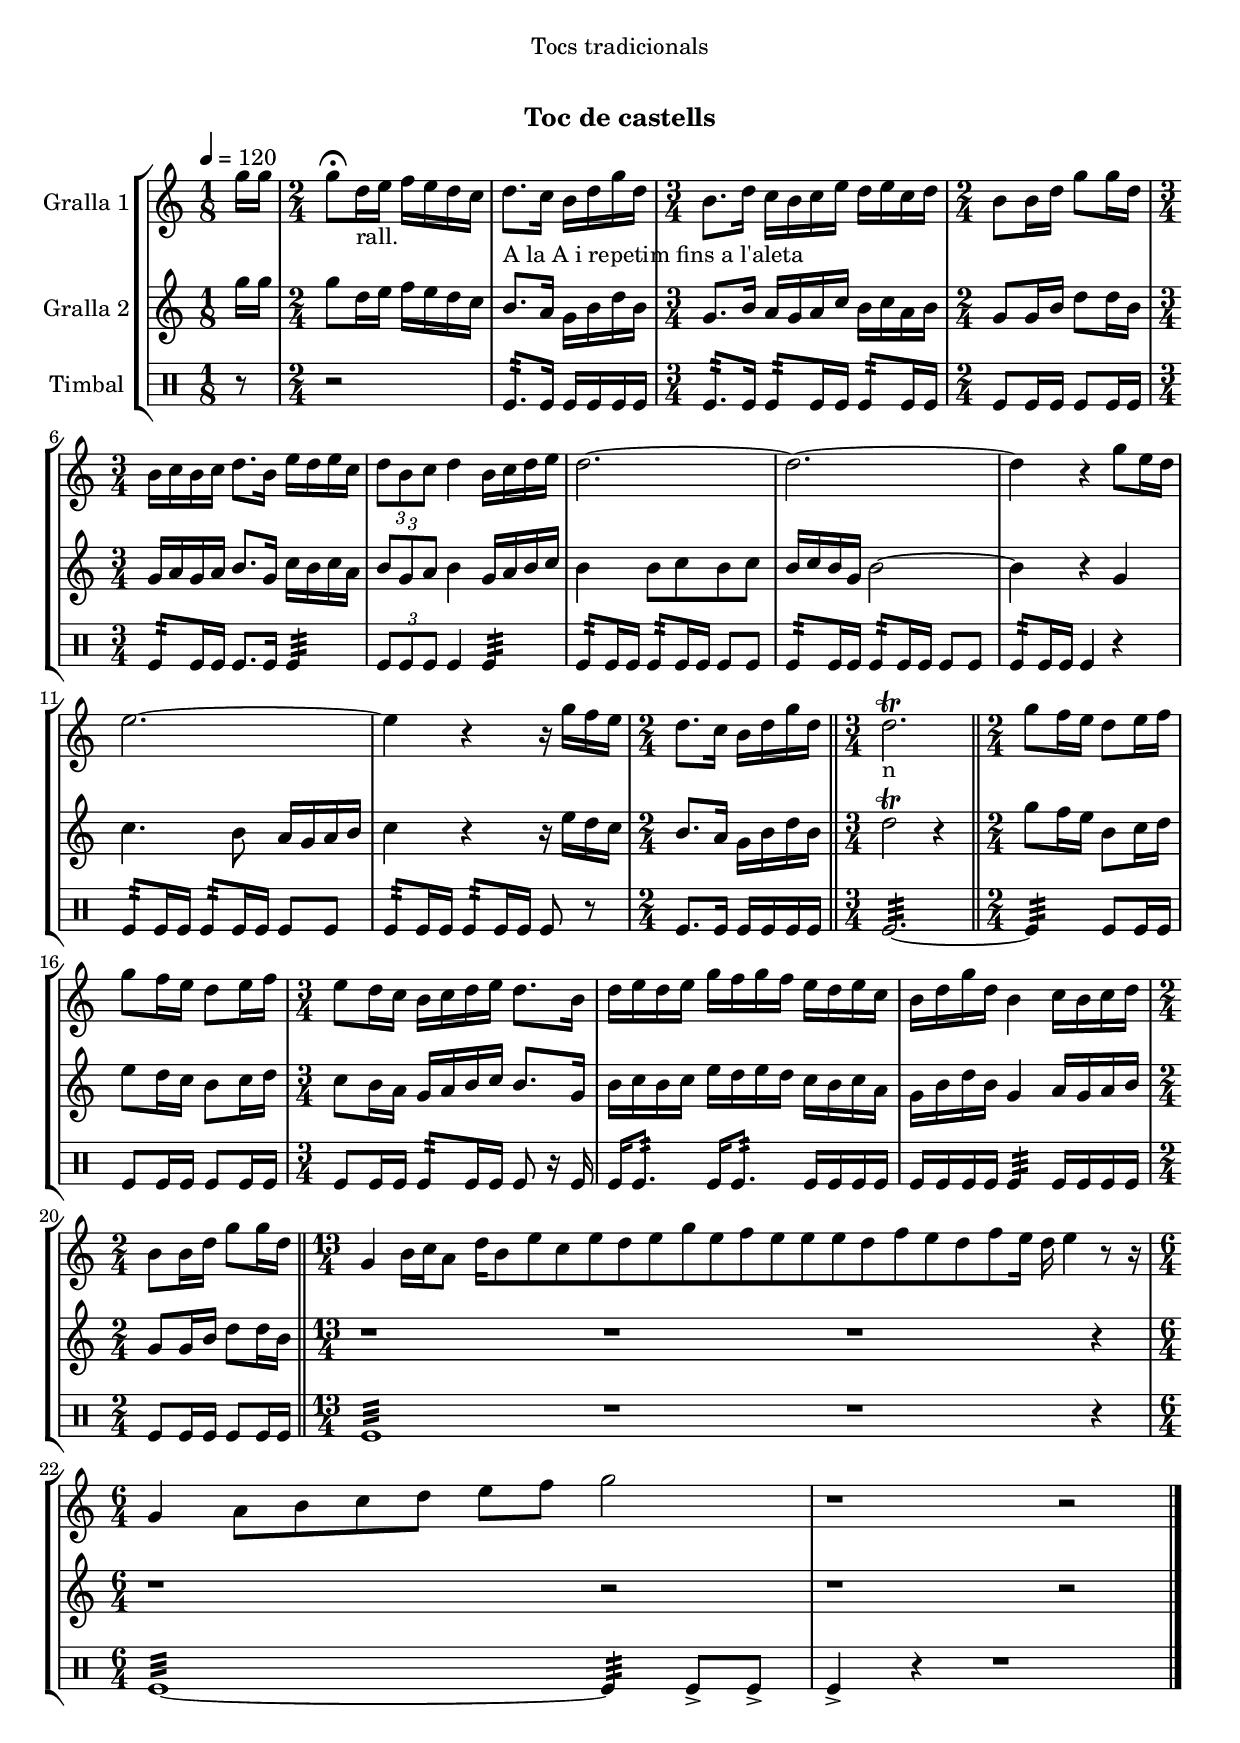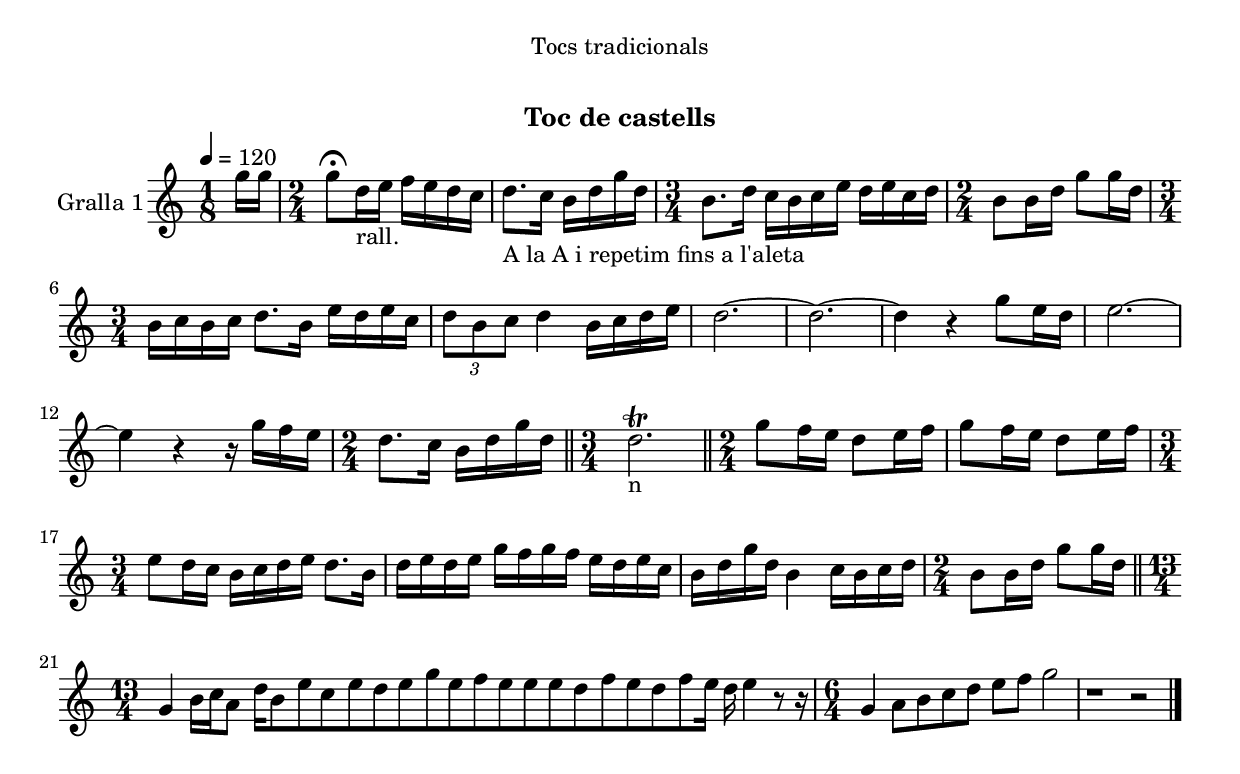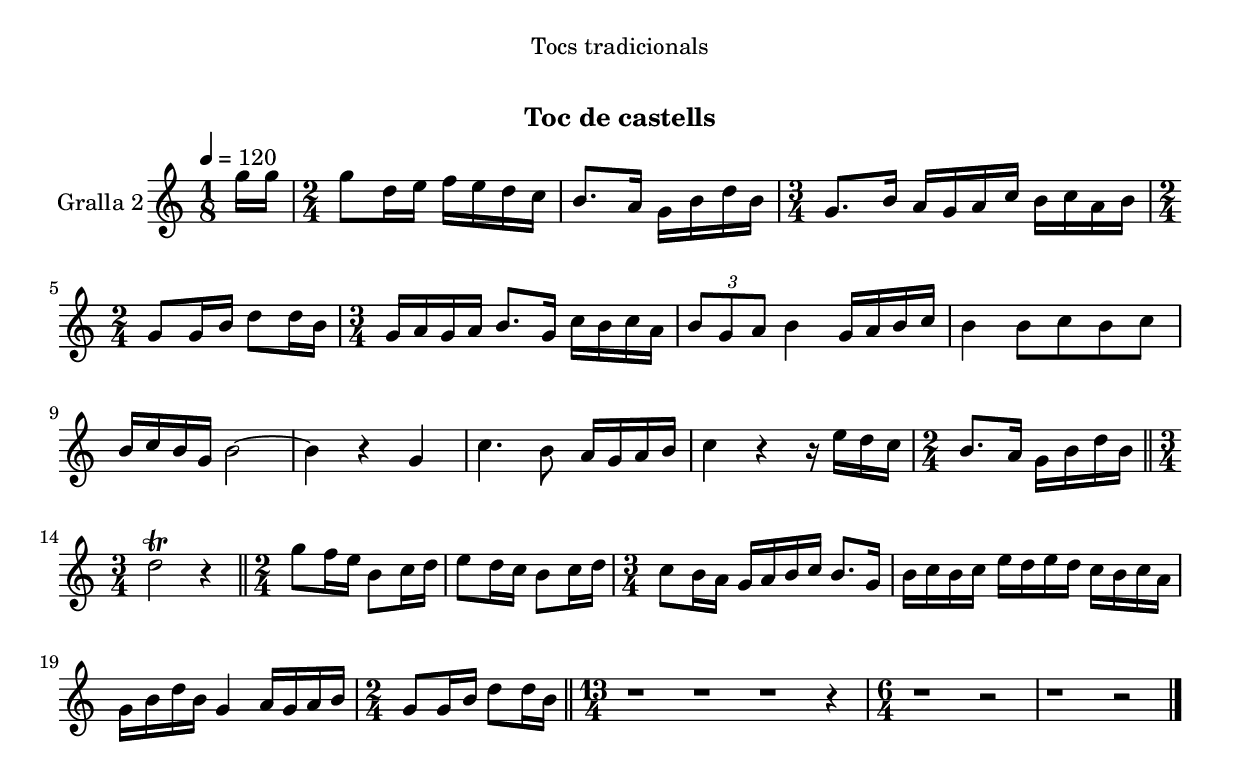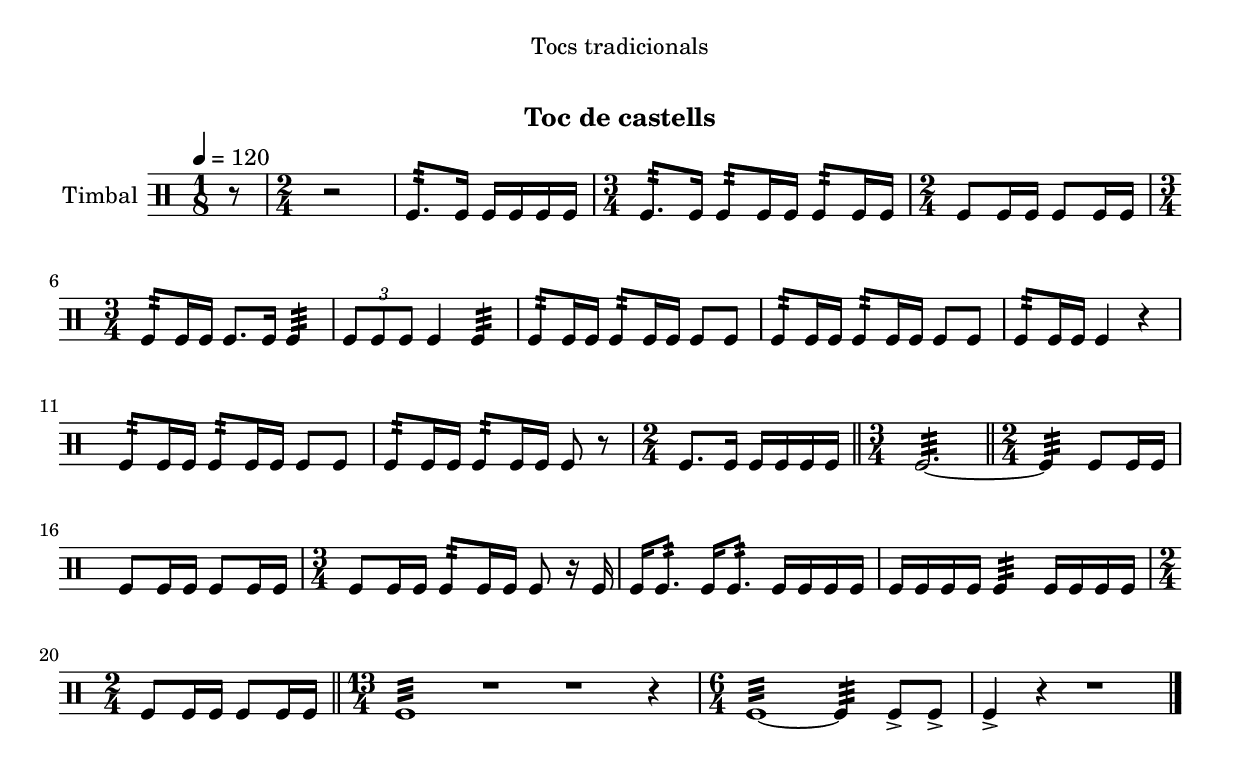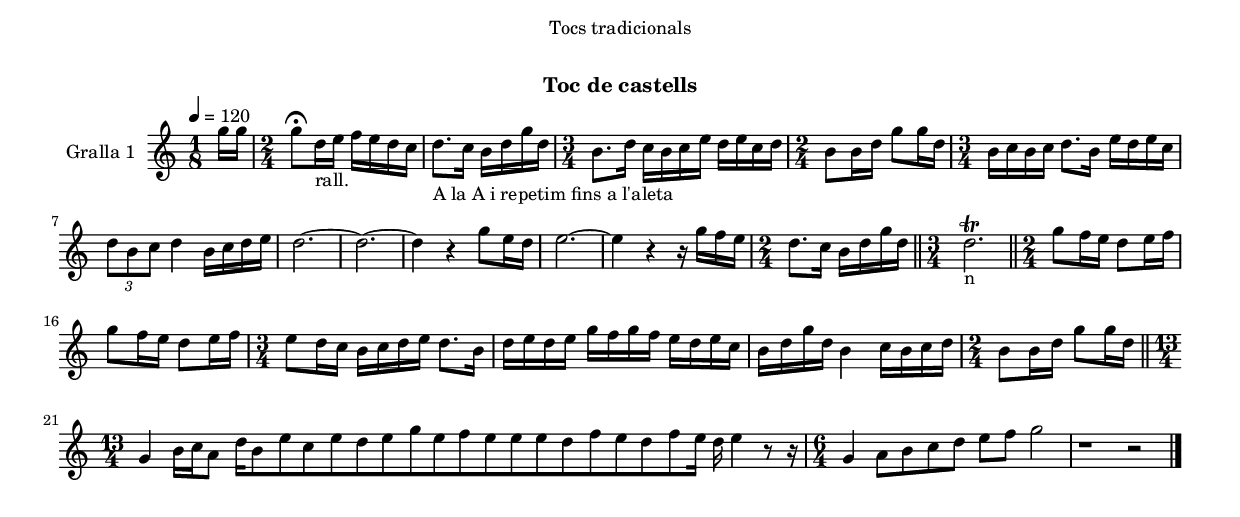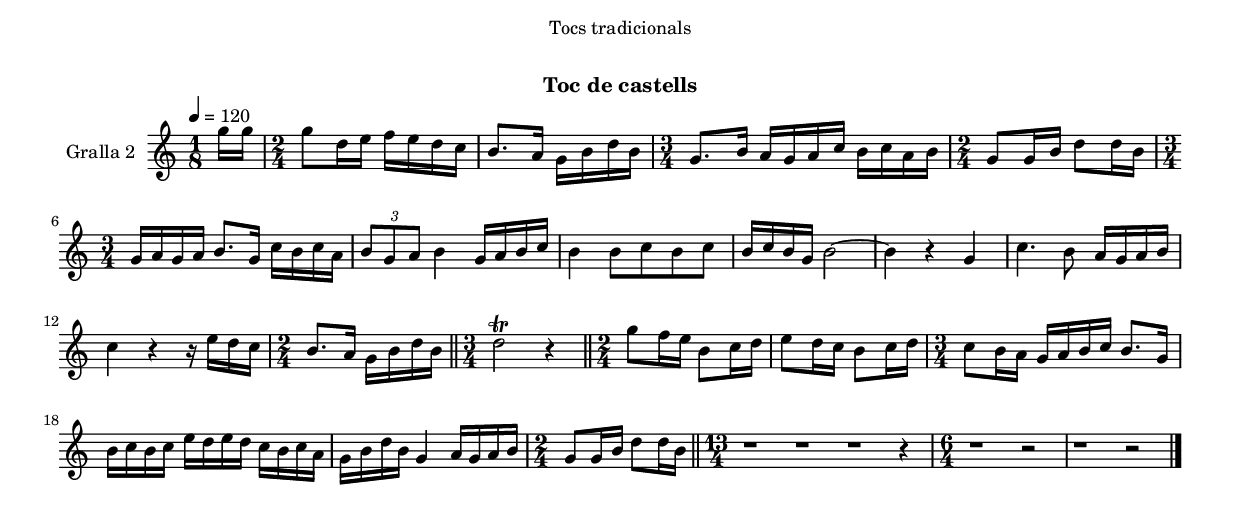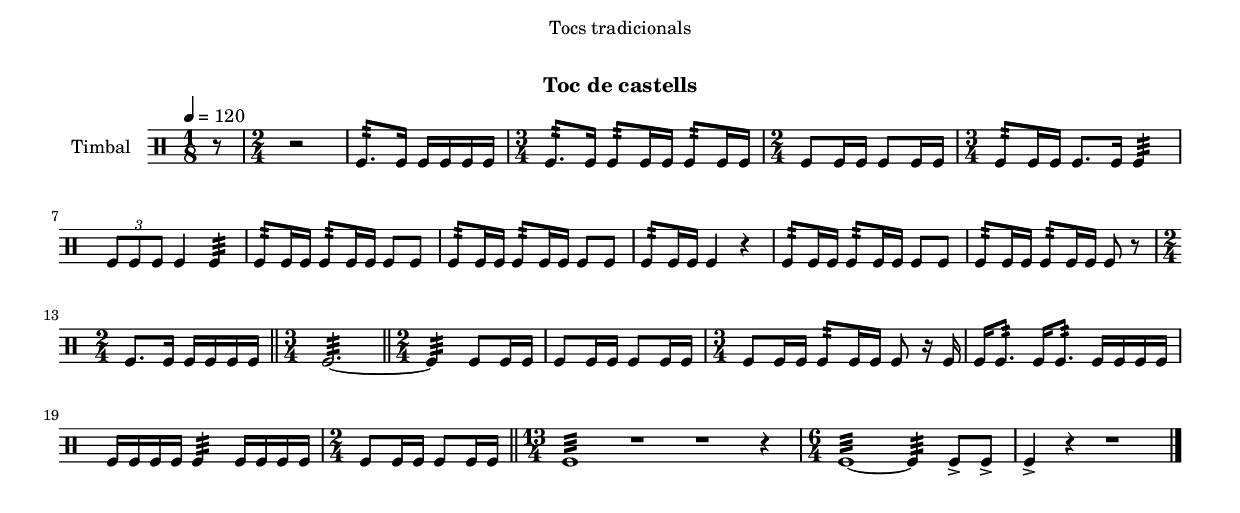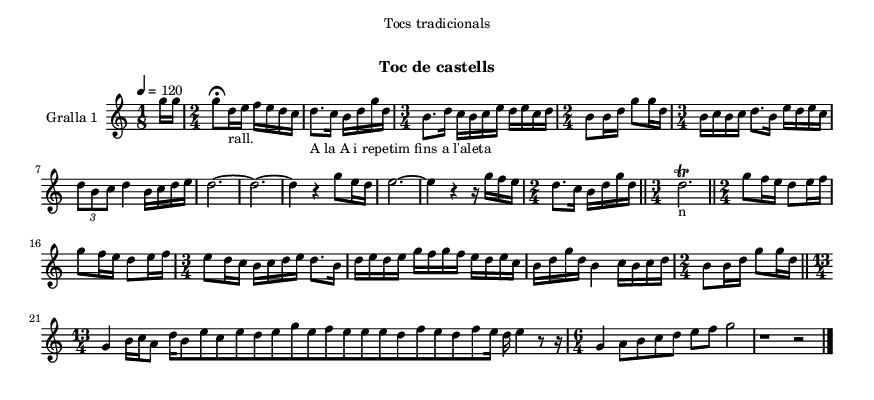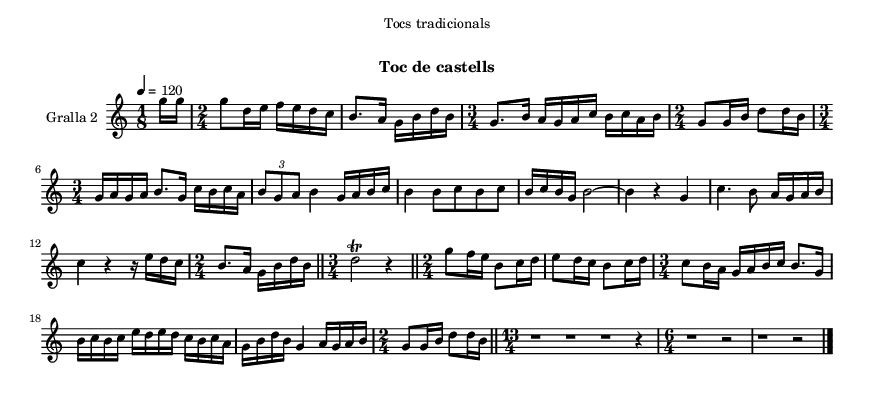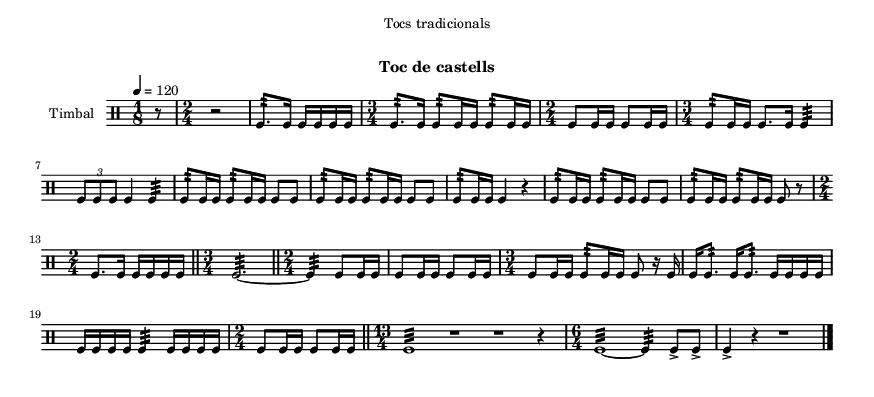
\version "2.16.0"

\header {
  dedication="Tocs tradicionals"
  title="  "
  subtitle="Toc de castells"
  subsubtitle=""
  poet=""
  meter=""
  piece=""
  composer=""
  arranger=""
  opus=""
  instrument=""
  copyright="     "
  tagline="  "
}

liniaroAa =
\relative g''
{
  \tempo 4=120
  \clef treble
  \key c \major
  \time 1/8
  g16 g  |
  \time 2/4   g8 \fermata d16 _"rall." e f e d c  |
  d8. _"A la A i repetim
fins a l'aleta" c16 b d g d  |
  \time 3/4   b8. _"" d16 c b c e d e c d  |
  %05
  \time 2/4   b8 b16 d g8 g16 d  |
  \time 3/4   b16 _"" c b c d8. b16 e d e c  |
  \times 2/3 { d8 b c } d4 b16 c d e  |
  d2. ~  |
  d2. ~  |
  %10
  d4 r g8 e16 d  |
  e2. ~  |
  e4 r r16 g f e  |
  \time 2/4   d8. c16 b d  g d  \bar "||"
  \time 3/4   d2.\trill _"n"  \bar "||"
  %15
  \time 2/4   g8 f16  e d8 e16  f  |
  g8 f16 e d8 e16 f  |
  \time 3/4   e8 d16 c b c d e d8. b16  |
  d16 e d e g f g f e d e c  |
  b16 d g d b4 c16 b c d  |
  %20
  \time 2/4   b8 b16 d g8 g16 d  \bar "||"
  \time 13/4   g,4 b16 c a8 d16 b8 e c e d e g e f e e e d f e d f e16 d e4 r8 r16  | % kompletite
  \time 6/4   g,4 a8 b c d e f g2  |
  r1 r2  \bar "|." % kompletite
}

liniaroAb =
\relative g''
{
  \tempo 4=120
  \clef treble
  \key c \major
  \time 1/8
  g16 g  |
  \time 2/4   g8 d16 e f e d c  |
  b8. a16 g b d b  |
  \time 3/4   g8. b16 a g a c b c a b  |
  %05
  \time 2/4   g8 g16 b d8 d16 b  |
  \time 3/4   g16 a g a b8. g16 c b c a  |
  \times 2/3 { b8 g a } b4 g16 a b c  |
  b4 b8 c b c  |
  b16 c b g b2 ~  |
  %10
  b4 r g  |
  c4. b8 a16 g a b  |
  c4 r r16 e d c  |
  \time 2/4   b8. a16 g b d b  \bar "||"
  \time 3/4   d2\trill r4  \bar "||" % kompletite
  %15
  \time 2/4   g8 f16 e b8 c16 d  |
  e8 d16 c b8 c16 d  |
  \time 3/4   c8 b16 a g a b c b8. g16  |
  b16 c b c e d e d c b c a  |
  g16 b d b g4 a16 g a b  |
  %20
  \time 2/4   g8 g16 b d8 d16 b  \bar "||"
  \time 13/4   r1 r1 r1 r4  | % kompletite
  \time 6/4   r1 r2  | % kompletite
  r1 r2  \bar "|." % kompletite
}

liniaroAc =
\drummode
{
  \tempo 4=120
  \time 1/8
  r8  |
  \time 2/4   r2  |
  tomfl8.:32 tomfl16 tomfl tomfl tomfl tomfl  |
  \time 3/4   tomfl8.:32 tomfl16 tomfl8:32 tomfl16 tomfl tomfl8:32 tomfl16 tomfl  |
  %05
  \time 2/4   tomfl8 tomfl16 tomfl tomfl8 tomfl16 tomfl  |
  \time 3/4   tomfl8:32 tomfl16 tomfl tomfl8. tomfl16 tomfl4:32  |
  \times 2/3 { tomfl8 tomfl tomfl } tomfl4 tomfl:32  |
  tomfl8:32 tomfl16 tomfl tomfl8:32 tomfl16 tomfl tomfl8 tomfl  |
  tomfl8:32 tomfl16 tomfl tomfl8:32 tomfl16 tomfl tomfl8 tomfl  |
  %10
  tomfl8:32 tomfl16 tomfl tomfl4 r  |
  tomfl8:32 tomfl16 tomfl tomfl8:32 tomfl16 tomfl tomfl8 tomfl  |
  tomfl8:32 tomfl16 tomfl tomfl8:32 tomfl16 tomfl tomfl8 r  |
  \time 2/4   tomfl8. tomfl16 tomfl tomfl tomfl tomfl  \bar "||"
  \time 3/4   tomfl2.:32 ~  \bar "||"
  %15
  \time 2/4   tomfl4:32 tomfl8 tomfl16 tomfl  |
  tomfl8 tomfl16 tomfl tomfl8 tomfl16 tomfl  |
  \time 3/4   tomfl8 tomfl16 tomfl tomfl8:32 tomfl16 tomfl  tomfl8 r16 tomfl  |
  tomfl16 tomfl8.:32  tomfl16 tomfl8.:32 tomfl16 tomfl tomfl tomfl  |
  tomfl16 tomfl tomfl tomfl tomfl4:32 tomfl16 tomfl tomfl tomfl  |
  %20
  \time 2/4   tomfl8 tomfl16 tomfl tomfl8 tomfl16 tomfl  \bar "||"
  \time 13/4   tomfl1:32 r1 r1 r4  | % kompletite
  \time 6/4   tomfl1:32 ~ tomfl4:32 tomfl8-> tomfl->  |
  tomfl4-> r r1  \bar "|." % kompletite
}

\book {

\paper {
  print-page-number = false
  #(set-paper-size "a4")
  #(layout-set-staff-size 20)
}

\bookpart {
  \score {
    \new StaffGroup {
      \override Score.RehearsalMark #'self-alignment-X = #LEFT
      <<
        \new Staff \with {instrumentName = #"Gralla 1" } \liniaroAa
        \new Staff \with {instrumentName = #"Gralla 2" } \liniaroAb
        \new DrumStaff \with {instrumentName = #"Timbal" } \liniaroAc
      >>
    }
    \layout {}
  }\score { \unfoldRepeats
    \new StaffGroup {
      \override Score.RehearsalMark #'self-alignment-X = #LEFT
      <<
        \new Staff \with {instrumentName = #"Gralla 1" } \liniaroAa
        \new Staff \with {instrumentName = #"Gralla 2" } \liniaroAb
        \new DrumStaff \with {instrumentName = #"Timbal" } \liniaroAc
      >>
    }
    \midi {}
  }
}

\bookpart {
  \header {}
  \score {
    \new StaffGroup {
      \override Score.RehearsalMark #'self-alignment-X = #LEFT
      <<
        \new Staff \with {instrumentName = #"Gralla 1" } \liniaroAa
      >>
    }
    \layout {}
  }\score { \unfoldRepeats
    \new StaffGroup {
      \override Score.RehearsalMark #'self-alignment-X = #LEFT
      <<
        \new Staff \with {instrumentName = #"Gralla 1" } \liniaroAa
      >>
    }
    \midi {}
  }
}

\bookpart {
  \header {}
  \score {
    \new StaffGroup {
      \override Score.RehearsalMark #'self-alignment-X = #LEFT
      <<
        \new Staff \with {instrumentName = #"Gralla 2" } \liniaroAb
      >>
    }
    \layout {}
  }\score { \unfoldRepeats
    \new StaffGroup {
      \override Score.RehearsalMark #'self-alignment-X = #LEFT
      <<
        \new Staff \with {instrumentName = #"Gralla 2" } \liniaroAb
      >>
    }
    \midi {}
  }
}

\bookpart {
  \header {}
  \score {
    \new StaffGroup {
      \override Score.RehearsalMark #'self-alignment-X = #LEFT
      <<
        \new DrumStaff \with {instrumentName = #"Timbal" } \liniaroAc
      >>
    }
    \layout {}
  }\score { \unfoldRepeats
    \new StaffGroup {
      \override Score.RehearsalMark #'self-alignment-X = #LEFT
      <<
        \new DrumStaff \with {instrumentName = #"Timbal" } \liniaroAc
      >>
    }
    \midi {}
  }
}

}

\book {

\paper {
  print-page-number = false
  #(set-paper-size "a5landscape")
  #(layout-set-staff-size 16)
}

\bookpart {
  \header {}
  \score {
    \new StaffGroup {
      \override Score.RehearsalMark #'self-alignment-X = #LEFT
      <<
        \new Staff \with {instrumentName = #"Gralla 1" } \liniaroAa
      >>
    }
    \layout {}
  }
}

\bookpart {
  \header {}
  \score {
    \new StaffGroup {
      \override Score.RehearsalMark #'self-alignment-X = #LEFT
      <<
        \new Staff \with {instrumentName = #"Gralla 2" } \liniaroAb
      >>
    }
    \layout {}
  }
}

\bookpart {
  \header {}
  \score {
    \new StaffGroup {
      \override Score.RehearsalMark #'self-alignment-X = #LEFT
      <<
        \new DrumStaff \with {instrumentName = #"Timbal" } \liniaroAc
      >>
    }
    \layout {}
  }
}

}

\book {

\paper {
  print-page-number = false
  #(set-paper-size "a6landscape")
  #(layout-set-staff-size 12)
}

\bookpart {
  \header {}
  \score {
    \new StaffGroup {
      \override Score.RehearsalMark #'self-alignment-X = #LEFT
      <<
        \new Staff \with {instrumentName = #"Gralla 1" } \liniaroAa
      >>
    }
    \layout {}
  }
}

\bookpart {
  \header {}
  \score {
    \new StaffGroup {
      \override Score.RehearsalMark #'self-alignment-X = #LEFT
      <<
        \new Staff \with {instrumentName = #"Gralla 2" } \liniaroAb
      >>
    }
    \layout {}
  }
}

\bookpart {
  \header {}
  \score {
    \new StaffGroup {
      \override Score.RehearsalMark #'self-alignment-X = #LEFT
      <<
        \new DrumStaff \with {instrumentName = #"Timbal" } \liniaroAc
      >>
    }
    \layout {}
  }
}

}

